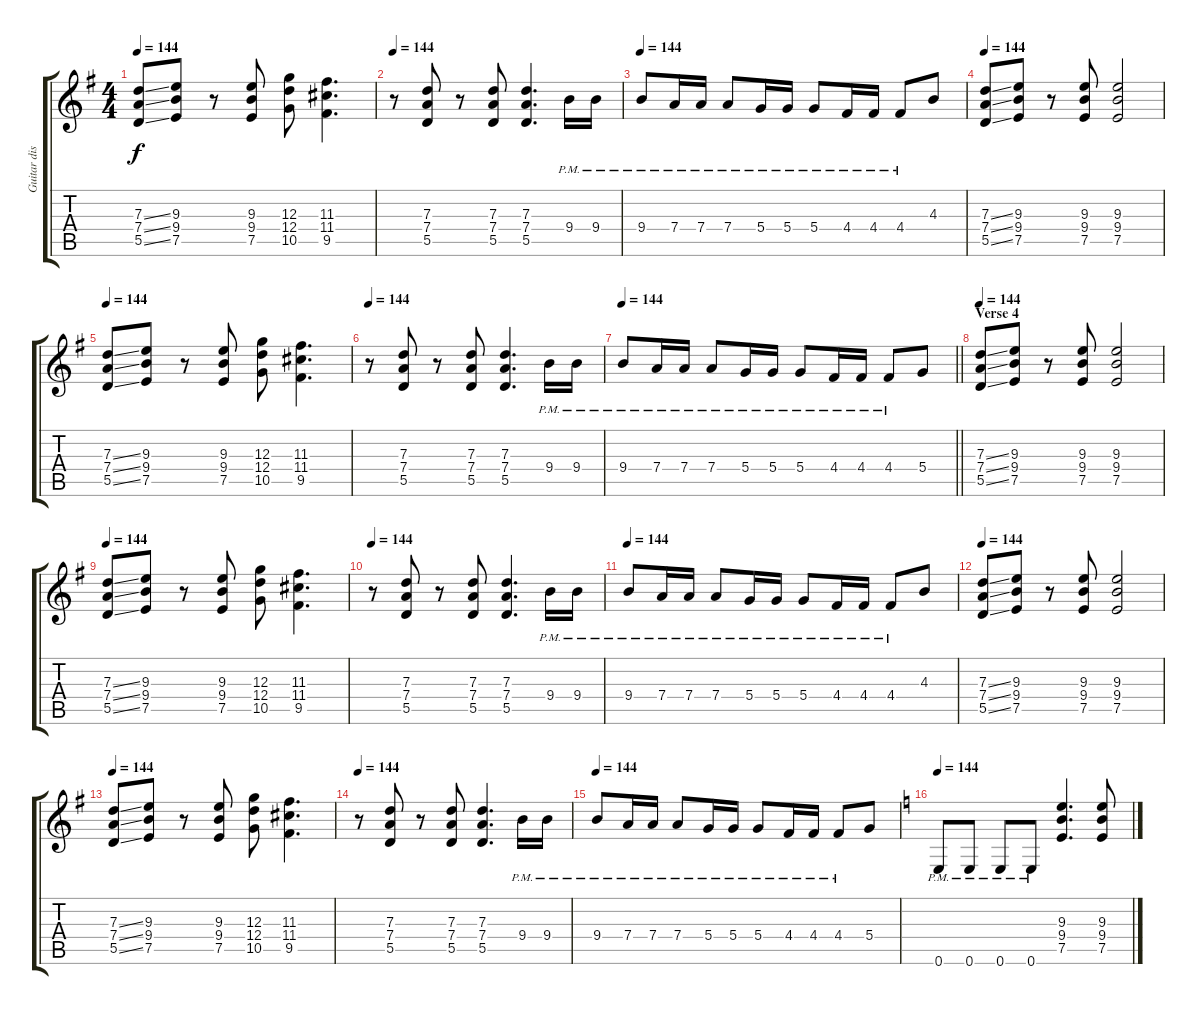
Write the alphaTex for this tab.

\track ("Guitar distortion 4" "Guitar dis") {instrument distortionguitar}
\staff {score tabs}
\tuning (E4 B3 G3 D3 A2 E2) {hide}
\ts (4 4)
\tempo 144
\clef g2
\ks eminor
(7.3{ss} 7.4{ss} 5.5{ss}).8{dy f} (9.3 9.4 7.5).8 r.8 (9.3 9.4 7.5).8 (12.3 12.4 10.5).8 (11.3 11.4 9.5).4{d} |
\tempo 144
r.8 (7.3 7.4 5.5).8 r.8 (7.3 7.4 5.5).8 (7.3 7.4 5.5).4{d} 9.4{pm}.16 9.4{pm}.16 |
\tempo 144
9.4{pm}.8 7.4{pm}.16 7.4{pm}.16 7.4{pm}.8 5.4{pm}.16 5.4{pm}.16 5.4{pm}.8 4.4{pm}.16 4.4{pm}.16 4.4{pm}.8 4.3.8 |
\tempo 144
(7.3{ss} 7.4{ss} 5.5{ss}).8 (9.3 9.4 7.5).8 r.8 (9.3 9.4 7.5).8 (9.3 9.4 7.5).2 |
\tempo 144
(7.3{ss} 7.4{ss} 5.5{ss}).8 (9.3 9.4 7.5).8 r.8 (9.3 9.4 7.5).8 (12.3 12.4 10.5).8 (11.3 11.4 9.5).4{d} |
\tempo 144
r.8 (7.3 7.4 5.5).8 r.8 (7.3 7.4 5.5).8 (7.3 7.4 5.5).4{d} 9.4{pm}.16 9.4{pm}.16 |
\tempo 144
\barLineRight lightlight
9.4{pm}.8 7.4{pm}.16 7.4{pm}.16 7.4{pm}.8 5.4{pm}.16 5.4{pm}.16 5.4{pm}.8 4.4{pm}.16 4.4{pm}.16 4.4{pm}.8 5.4.8 |
\section ("" "Verse 4")
\tempo 144
(7.3{ss} 7.4{ss} 5.5{ss}).8 (9.3 9.4 7.5).8 r.8 (9.3 9.4 7.5).8 (9.3 9.4 7.5).2 |
\tempo 144
(7.3{ss} 7.4{ss} 5.5{ss}).8 (9.3 9.4 7.5).8 r.8 (9.3 9.4 7.5).8 (12.3 12.4 10.5).8 (11.3 11.4 9.5).4{d} |
\tempo 144
r.8 (7.3 7.4 5.5).8 r.8 (7.3 7.4 5.5).8 (7.3 7.4 5.5).4{d} 9.4{pm}.16 9.4{pm}.16 |
\tempo 144
9.4{pm}.8 7.4{pm}.16 7.4{pm}.16 7.4{pm}.8 5.4{pm}.16 5.4{pm}.16 5.4{pm}.8 4.4{pm}.16 4.4{pm}.16 4.4{pm}.8 4.3.8 |
\tempo 144
(7.3{ss} 7.4{ss} 5.5{ss}).8 (9.3 9.4 7.5).8 r.8 (9.3 9.4 7.5).8 (9.3 9.4 7.5).2 |
\tempo 144
(7.3{ss} 7.4{ss} 5.5{ss}).8 (9.3 9.4 7.5).8 r.8 (9.3 9.4 7.5).8 (12.3 12.4 10.5).8 (11.3 11.4 9.5).4{d} |
\tempo 144
r.8 (7.3 7.4 5.5).8 r.8 (7.3 7.4 5.5).8 (7.3 7.4 5.5).4{d} 9.4{pm}.16 9.4{pm}.16 |
\tempo 144
9.4{pm}.8 7.4{pm}.16 7.4{pm}.16 7.4{pm}.8 5.4{pm}.16 5.4{pm}.16 5.4{pm}.8 4.4{pm}.16 4.4{pm}.16 4.4{pm}.8 5.4.8 |
\tempo 144
\ks c
0.6{pm}.8 0.6{pm}.8 0.6{pm}.8 0.6{pm}.8 (9.3 9.4 7.5).4{d} (9.3 9.4 7.5).8
